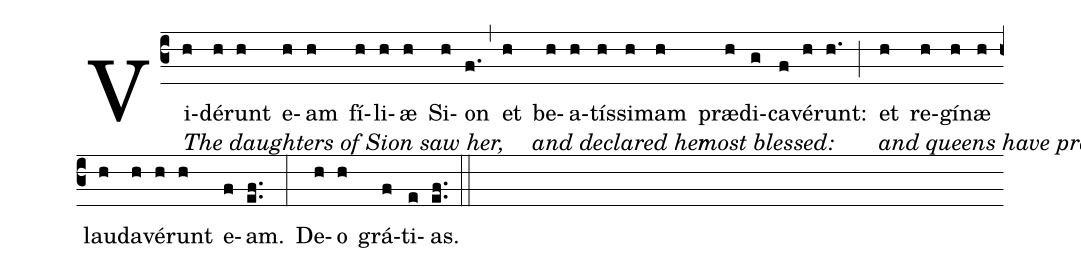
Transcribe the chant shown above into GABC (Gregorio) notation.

%%
(c3) Vi[The daughters of Sion saw her,](h)dé(h)runt(h) e(h)am(h) fí(h)li(h)æ(h) Si(h)on(f.) (,)
et(h) be[and declared her](h)a(h)tís(h)si(h)mam(h) præ[most blessed:](h)di(g)ca(f)vé(h)runt:(h.) (;)
et[and queens have praised her.](h) re(h)gí(h)næ(h) lau(h)da(h)vé(h)runt(h) e(f)am.(ef..) (:) De(h)o(h) grá(f)ti(e)as.(ef..) (::)
